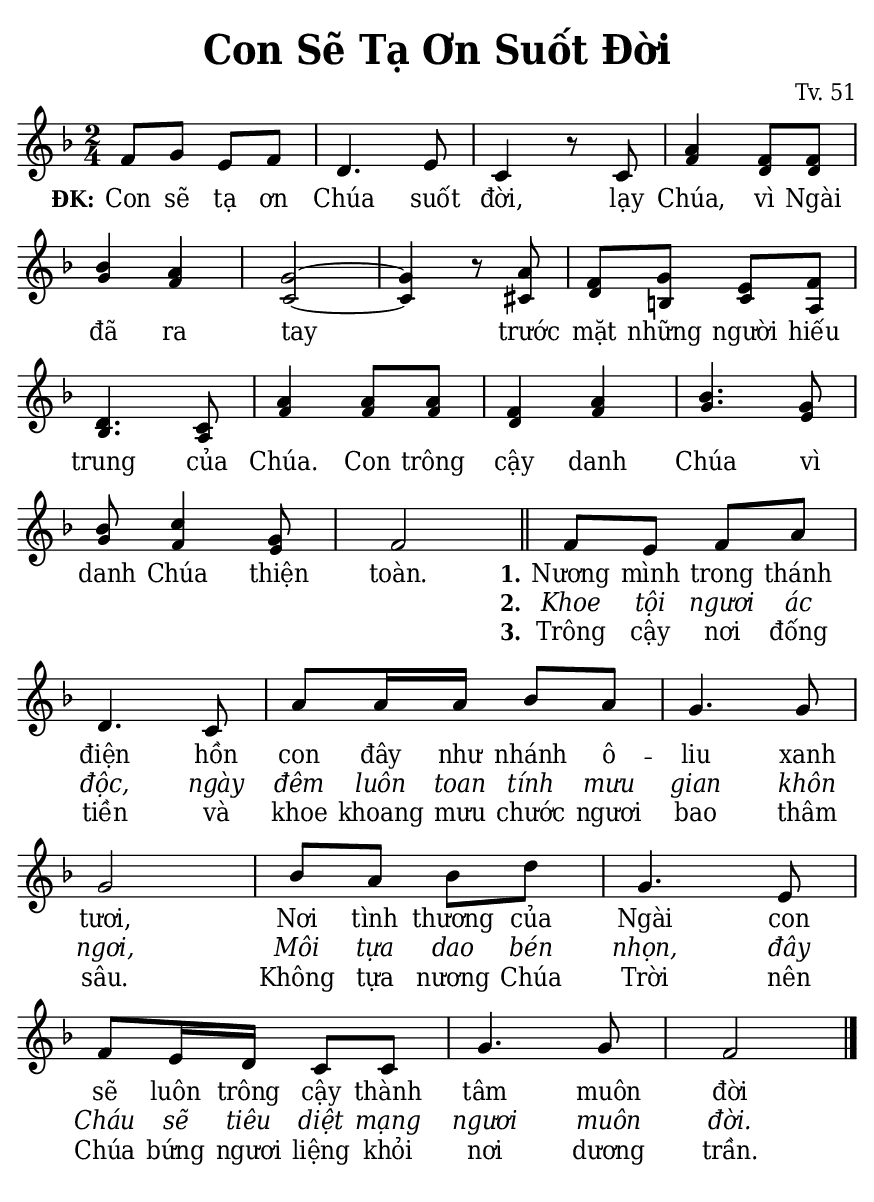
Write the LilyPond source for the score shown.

% Cài đặt chung\
\version "2.22.1"
\include "english.ly"

\header {
  title = \markup { \fontsize #1 "Con Sẽ Tạ Ơn Suốt Đời" }
  composer = "Tv. 51"
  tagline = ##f
}

% Nhạc phiên khúc
nhacPhienKhucSop = \relative c' {
  f8 g e f |
  d4. e8 |
  c4 r8 c |
  a'4 f8 f |
  bf4 a |
  g2 ~ |
  g4 r8 a |
  f g e f |
  d4. c8 |
  a'4 a8 a |
  f4 a |
  bf4. g8 |
  bf c4 g8 |
  f2 \bar "||"
  
  f8 e f a |
  d,4. c8 |
  a' a16 a bf8 a |
  g4. g8 |
  g2 bf8 a bf d |
  g,4. e8 |
  f e16 d c8 c |
  g'4. g8 |
  f2 \bar "|."
}

nhacPhienKhucAlto = \relative c' {
  f8 g e f |
  d4. e8 |
  c4 r8 c |
  f4 d8 d |
  g4 f |
  c2 ~ |
  c4 r8 cs |
  d b! c a |
  bf4. a8 |
  f'4 f8 f |
  d4 f |
  g4. e8 |
  g f4 e8 |
  f2
}

% Lời phiên khúc
loiPhienKhucSop = \lyrics {
  \set stanza = "ĐK:"
  Con sẽ tạ ơn Chúa suốt đời,
  lạy Chúa, vì Ngài đã ra tay
  trước mặt những người hiếu trung của Chúa.
  Con trông cậy danh Chúa
  vì danh Chúa thiện toàn.
  <<
    {
      \set stanza = "1."
      Nương mình trong thánh điện
      hồn con đây như nhánh ô -- liu xanh tươi,
      Nơi tình thương của Ngài con sẽ luôn trông cậy
      thành tâm muôn đời
    }
    \new Lyrics {
	    \set associatedVoice = "beSop"
	    \set stanza = "2."
      \override Lyrics.LyricText.font-shape = #'italic
	    Khoe tội ngươi ác độc,
	    ngày đêm luôn toan tính mưu gian khôn ngơi,
	    Môi tựa dao bén nhọn,
	    đây Cháu sẽ tiêu diệt mạng ngươi muôn đời.
    }
    \new Lyrics {
	    \set associatedVoice = "beSop"
	    \set stanza = "3."
	    Trông cậy nơi đống tiền và khoe khoang
	    mưu chước ngươi bao thâm sâu.
	    Không tựa nương Chúa Trời
	    nên Chúa bứng ngươi liệng khỏi nơi dương trần.
    }
  >>
}

% Dàn trang
\paper {
  #(set-paper-size "a5")
  top-margin = 3\mm
  bottom-margin = 3\mm
  left-margin = 3\mm
  right-margin = 3\mm
  indent = #0
  #(define fonts
	 (make-pango-font-tree "Deja Vu Serif Condensed"
	 		       "Deja Vu Serif Condensed"
			       "Deja Vu Serif Condensed"
			       (/ 20 20)))
  print-page-number = ##f
  system-system-spacing = #'((basic-distance . 0.1) (padding . 2))
  page-count = 1
}

TongNhip = {
  \key f \major \time 2/4
  \set Timing.beamExceptions = #'()
  \set Timing.baseMoment = #(ly:make-moment 1/4)
}

% Đổi kích thước nốt cho bè phụ
notBePhu =
#(define-music-function (font-size music) (number? ly:music?)
   (for-some-music
     (lambda (m)
       (if (music-is-of-type? m 'rhythmic-event)
           (begin
             (set! (ly:music-property m 'tweaks)
                   (cons `(font-size . ,font-size)
                         (ly:music-property m 'tweaks)))
             #t)
           #f))
     music)
   music)

\score {
  \new ChoirStaff <<
    \new Staff \with {
        \consists "Merge_rests_engraver"
        printPartCombineTexts = ##f
      }
      <<
      \new Voice \TongNhip \partCombine 
        \nhacPhienKhucSop
        \notBePhu -1 { \nhacPhienKhucAlto }
      \new NullVoice = beSop \nhacPhienKhucSop
      \new Lyrics \lyricsto beSop \loiPhienKhucSop
      >>
  >>
  \layout {
    \override Lyrics.LyricSpace.minimum-distance = #1
    \override Score.BarNumber.break-visibility = ##(#f #f #f)
    \override Score.SpacingSpanner.uniform-stretching = ##t
  } 
}
